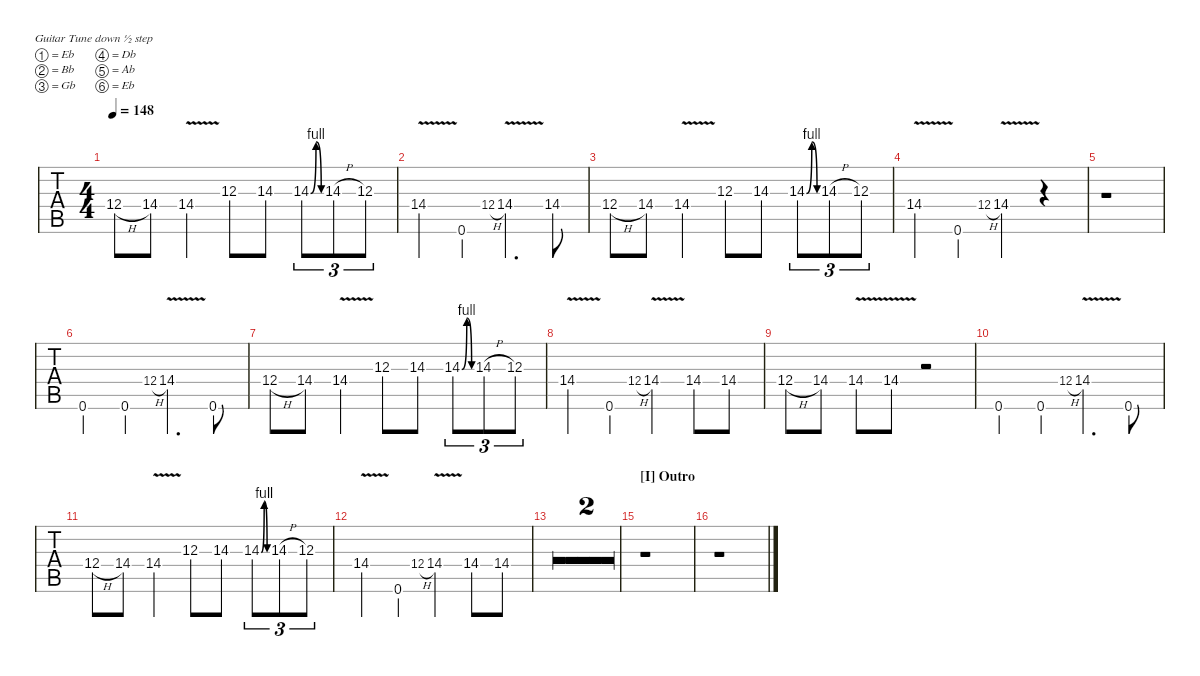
\defaultSystemsLayout 4
\hideDynamics
\bracketExtendMode nobrackets
\otherSystemsTrackNameOrientation horizontal
\track ("Rhythm Guitar 3" " ") {multiBarRest instrument distortionguitar}
\staff {tabs}
\tuning (Eb4 Bb3 Gb3 Db3 Ab2 Eb2)
\ts (4 4)
\tempo 148
\clef g2
\ks eminor
12.4{h acc #}.8{dy mf} 14.4{acc #}.8 14.4{v acc #}.4 12.3{acc #}.8 14.3{acc #}.8 14.3{be (bendrelease 0 0 36 4 41.4 4 54.6 0) acc #}.8{tu (3 2)} 14.3{h acc #}.8{tu (3 2)} 12.3{acc #}.8{tu (3 2)} |
14.4{v acc #}.4 0.6{acc #}.4 12.4{h acc #}.8{gr onbeat} 14.4{v acc #}.4{d} 14.4{acc #}.8 |
12.4{h acc #}.8 14.4{acc #}.8 14.4{v acc #}.4 12.3{acc #}.8 14.3{acc #}.8 14.3{be (bendrelease 0 0 36 4 41.4 4 54.6 0) acc #}.8{tu (3 2)} 14.3{h acc #}.8{tu (3 2)} 12.3{acc #}.8{tu (3 2)} |
14.4{v acc #}.4 0.6{acc #}.4 12.4{h acc #}.8{gr onbeat} 14.4{v acc #}.4 r.4 |
r.1 |
0.6{acc #}.4 0.6{acc #}.4 12.4{h acc #}.8{gr onbeat} 14.4{v acc #}.4{d} 0.6{acc #}.8 |
12.4{h acc #}.8 14.4{acc #}.8 14.4{v acc #}.4 12.3{acc #}.8 14.3{acc #}.8 14.3{be (bendrelease 0 0 36 4 41.4 4 54.6 0) acc #}.8{tu (3 2)} 14.3{h acc #}.8{tu (3 2)} 12.3{acc #}.8{tu (3 2)} |
14.4{v acc #}.4 0.6{acc #}.4 12.4{h acc #}.8{gr onbeat} 14.4{v acc #}.4 14.4{acc #}.8 14.4{acc #}.8 |
12.4{h acc #}.8 14.4{acc #}.8 14.4{v acc #}.8 14.4{v acc #}.8 r.2 |
0.6{acc #}.4 0.6{acc #}.4 12.4{h acc #}.8{gr onbeat} 14.4{v acc #}.4{d} 0.6{acc #}.8 |
12.4{h acc #}.8 14.4{acc #}.8 14.4{v acc #}.4 12.3{acc #}.8 14.3{acc #}.8 14.3{be (bendrelease 0 0 36 4 41.4 4 54.6 0) acc #}.8{tu (3 2)} 14.3{h acc #}.8{tu (3 2)} 12.3{acc #}.8{tu (3 2)} |
14.4{v acc #}.4 0.6{acc #}.4 12.4{h acc #}.8{gr onbeat} 14.4{v acc #}.4 14.4{acc #}.8 14.4{acc #}.8 |
r.1 |
r.1 |
\section ("I" "Outro")
r.1 |
r.1
